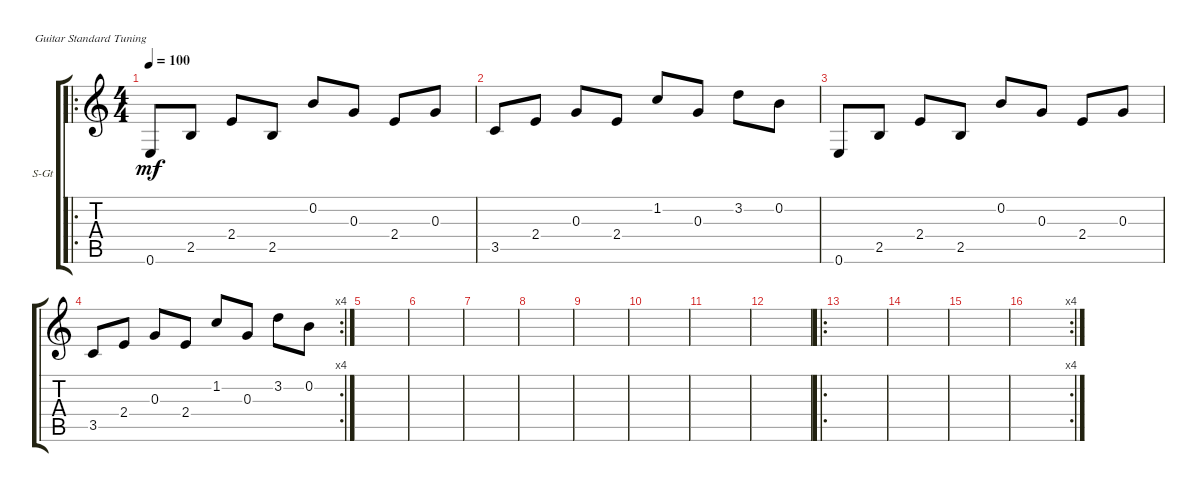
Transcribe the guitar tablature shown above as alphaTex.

\defaultSystemsLayout 4
\bracketExtendMode groupsimilarinstruments
\firstSystemTrackNameOrientation horizontal
\otherSystemsTrackNameOrientation horizontal
\track ("Steel Guitar" "S-Gt") {instrument acousticguitarsteel}
\staff {score tabs}
\tuning (E4 B3 G3 D3 A2 E2)
\ro
\ts (4 4)
\tempo 100
\clef g2
\ks c
0.6.8{dy mf} 2.5.8 2.4.8 2.5.8 0.2.8 0.3.8 2.4.8 0.3.8 |
3.5.8 2.4.8 0.3.8 2.4.8 1.2.8 0.3.8 3.2.8 0.2.8 |
0.6.8 2.5.8 2.4.8 2.5.8 0.2.8 0.3.8 2.4.8 0.3.8 |
\rc 4
3.5.8 2.4.8 0.3.8 2.4.8 1.2.8 0.3.8 3.2.8 0.2.8 |
|
|
|
|
|
|
|
|
\ro
|
|
|
\rc 4
